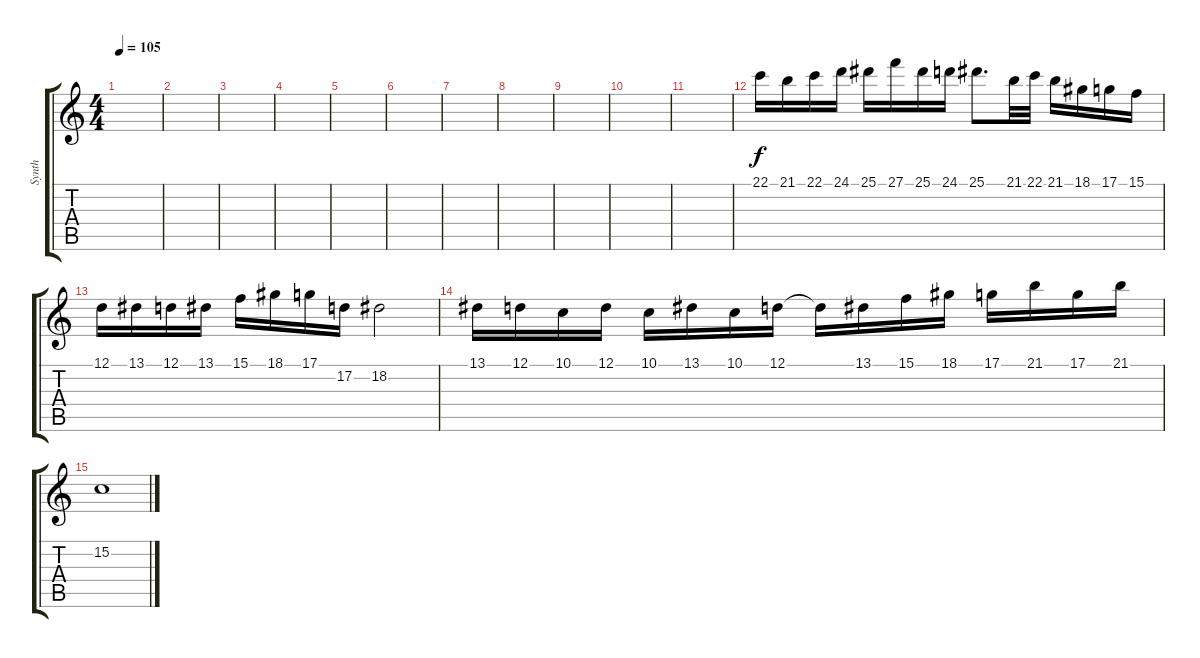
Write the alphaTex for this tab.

\track ("Synth" "Synth") {instrument fx7echoes}
\staff {score tabs}
\tuning (D4 A3 F3 C3 G2 C2) {hide}
\ts (4 4)
\tempo 105
\clef g2
\ks c
|
|
|
|
|
|
|
|
|
|
|
22.1.16{volume 14 instrument voiceoohs} 21.1.16 22.1.16 24.1.16 25.1.16 27.1.16 25.1.16 24.1.16 25.1.8{d} 21.1.32 22.1.32 21.1.16 18.1.16 17.1.16 15.1.16 |
12.1.16 13.1.16 12.1.16 13.1.16 15.1.16 18.1.16 17.1.16 17.2.16 18.2.2 |
13.1.16 12.1.16 10.1.16 12.1.16 10.1.16 13.1.16 10.1.16 12.1.16 12.1{t}.16 13.1.16 15.1.16 18.1.16 17.1.16 21.1.16 17.1.16 21.1.16 |
15.2.1
